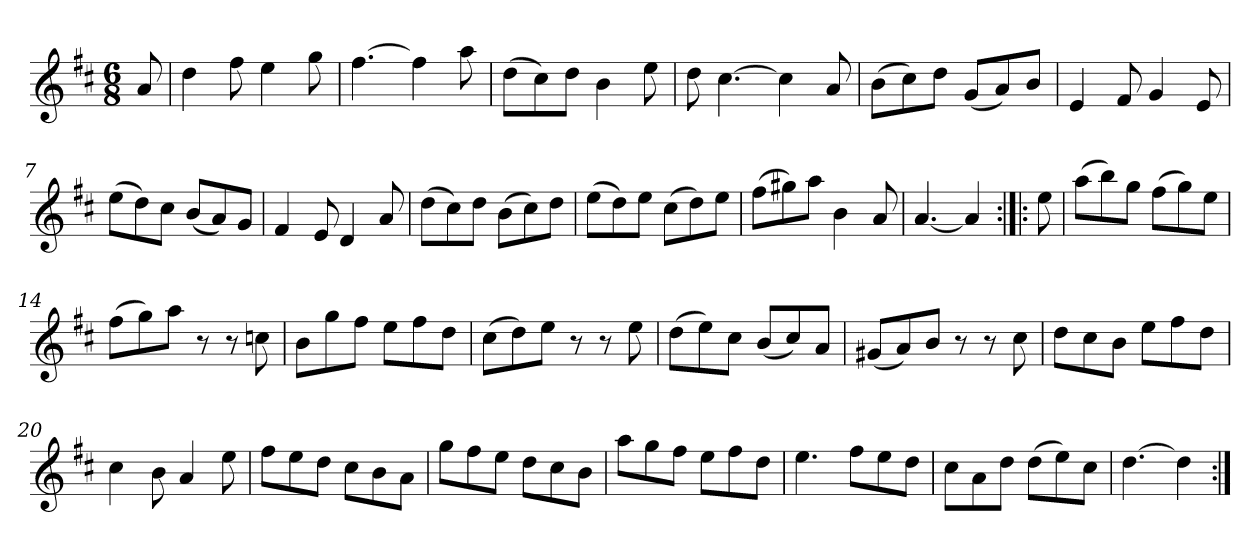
**kern
*part1
*staff1
*clefG2
*k[f#c#]
*D:
*M6/8
*MM120
=
8a
=1
4dd
8ff#
4ee
8gg
=2
[4.ff#
4ff#]
8aa
=3
(8dd\L
8cc#\)
8dd\J
4b
8ee
=4
8dd
[4.cc#
4cc#]
8a
=5
(8b\L
8cc#\)
8dd\J
(8g/L
8a/)
8b/J
=6
4e
8f#
4g
8e
=7
(8ee\L
8dd\)
8cc#\J
(8b/L
8a/)
8g/J
=8
4f#
8e
4d
8a
=9
(8dd\L
8cc#\)
8dd\J
(8b\L
8cc#\)
8dd\J
=10
(8ee\L
8dd\)
8ee\J
(8cc#\L
8dd\)
8ee\J
=11
(8ff#\L
8gg#X\)
8aa\J
4b
8a
=12
[4.a
4a]
=:|!|:
8ee
=13
(8aa\L
8bb\)
8gg\J
(8ff#\L
8gg\)
8ee\J
=14
(8ff#\L
8gg\)
8aa\J
8r
8r
8ccn
=15
8b\L
8gg\
8ff#\J
8ee\L
8ff#\
8dd\J
=16
(8cc#\L
8dd\)
8ee\J
8r
8r
8ee
=17
(8dd\L
8ee\)
8cc#\J
(8b/L
8cc#/)
8a/J
=18
(8g#X/L
8a/)
8b/J
8r
8r
8cc#
=19
8dd\L
8cc#\
8b\J
8ee\L
8ff#\
8dd\J
=20
4cc#
8b
4a
8ee
=21
8ff#\L
8ee\
8dd\J
8cc#\L
8b\
8a\J
=22
8gg\L
8ff#\
8ee\J
8dd\L
8cc#\
8b\J
=23
8aa\L
8gg\
8ff#\J
8ee\L
8ff#\
8dd\J
=24
4.ee
8ff#\L
8ee\
8dd\J
=25
8cc#\L
8a\
8dd\J
(8dd\L
8ee\)
8cc#\J
=26
[4.dd
4dd]
=:|!
*-
